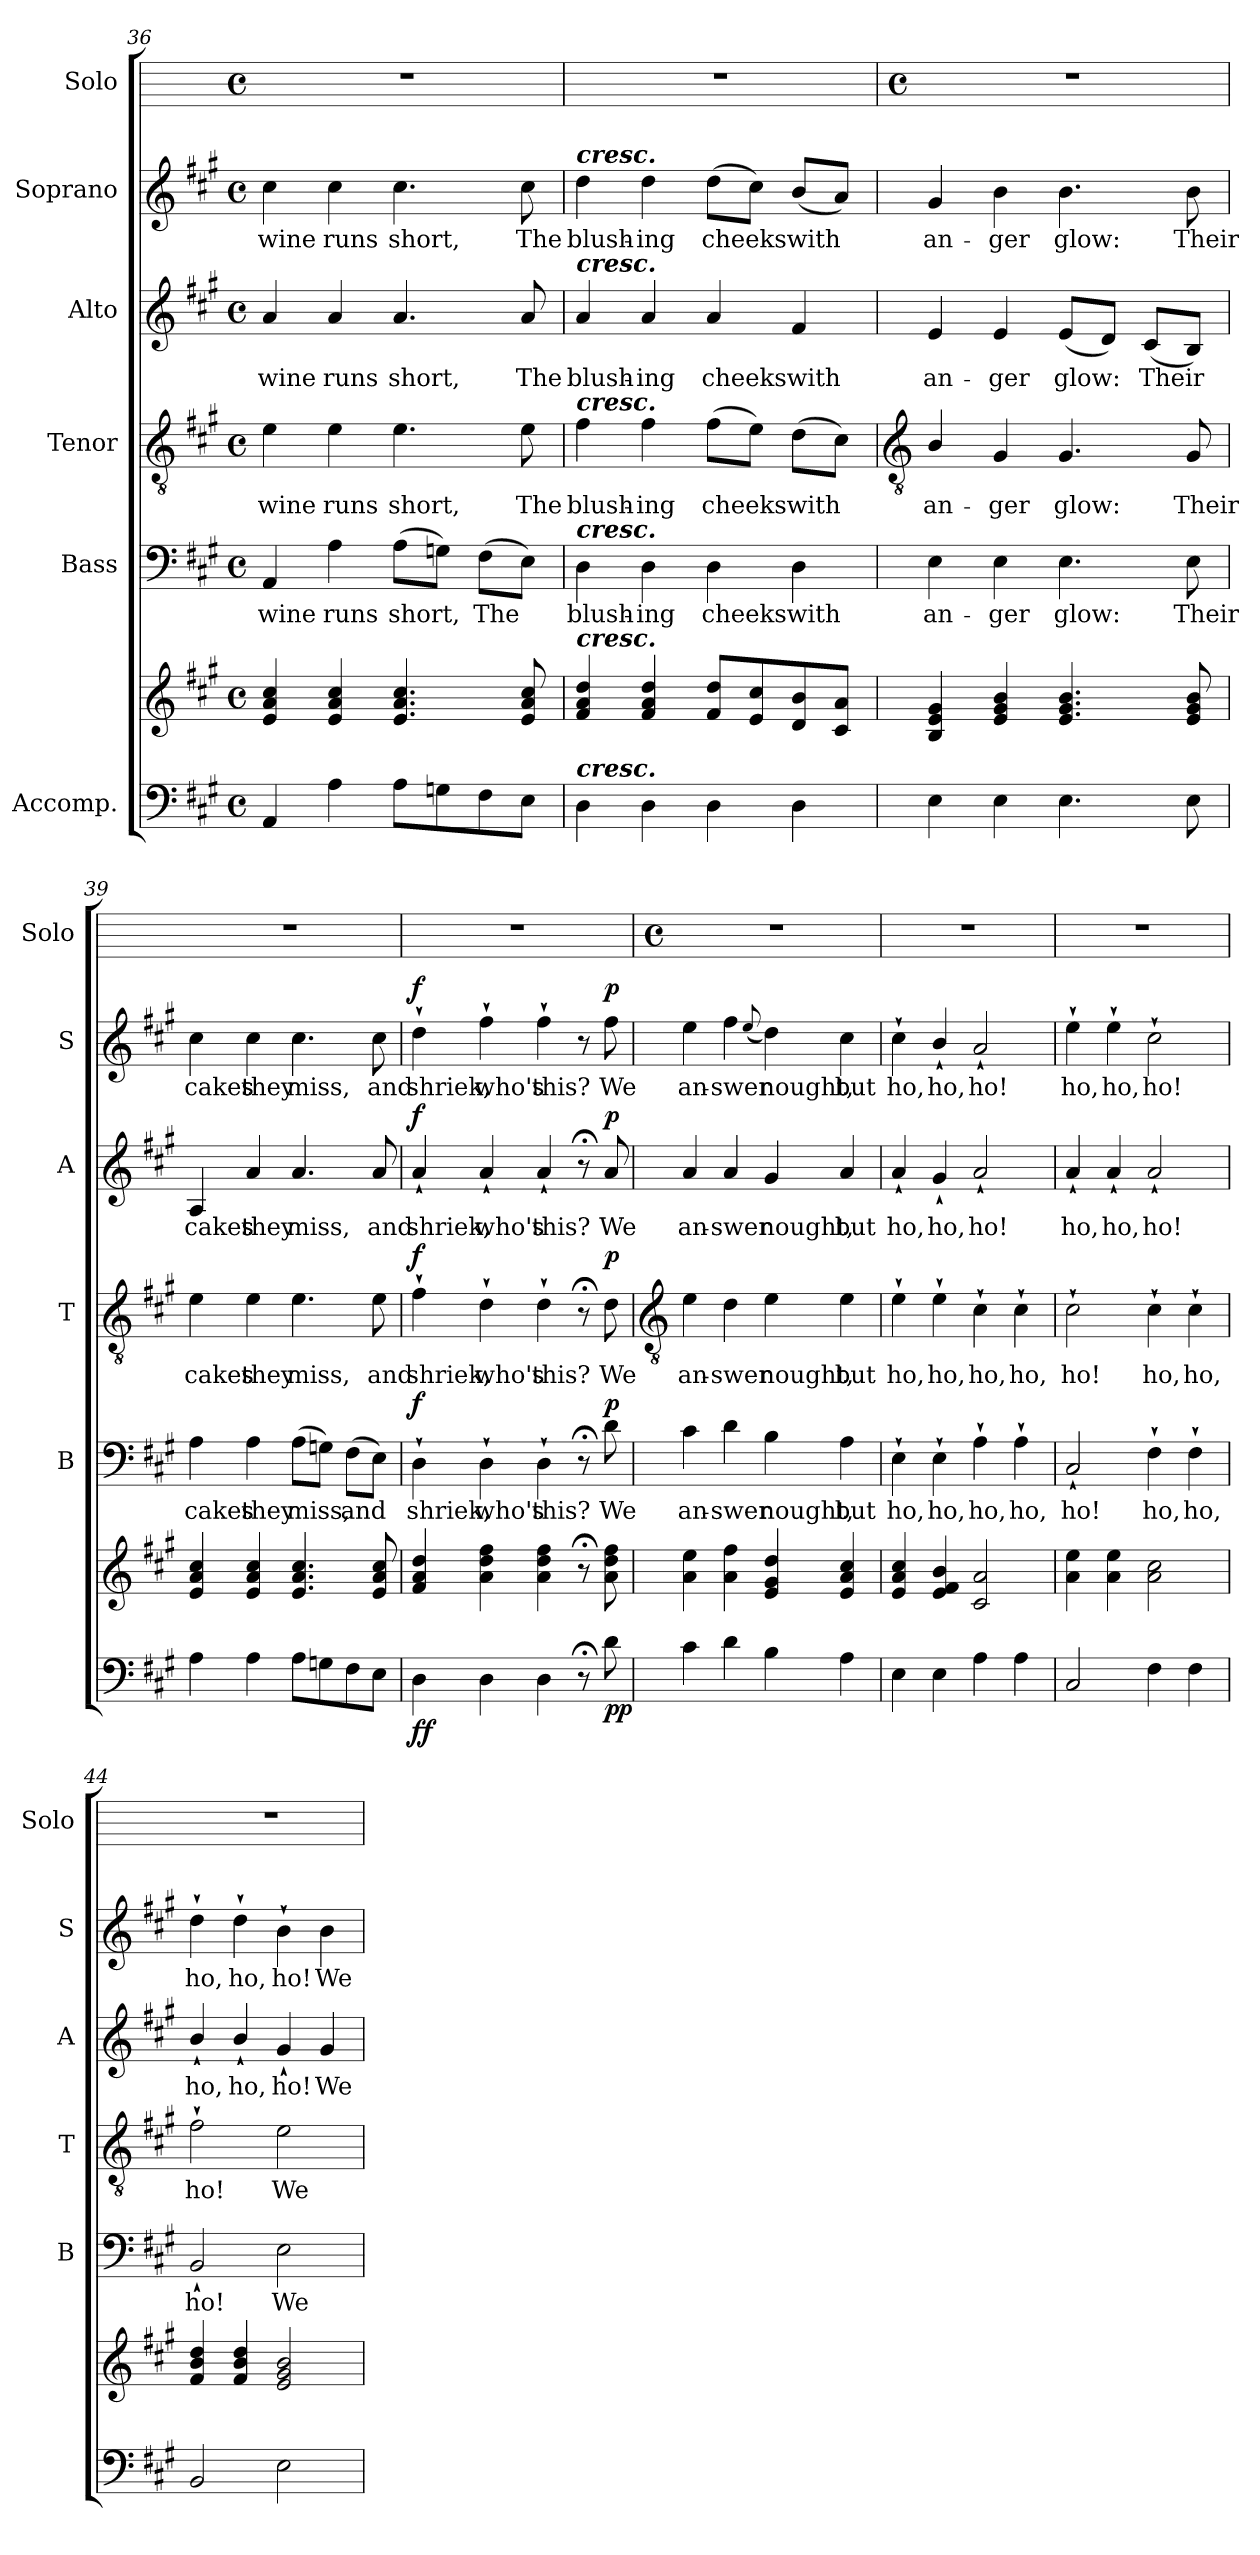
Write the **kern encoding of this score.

**kern	**kern	**dynam	**kern	**text	**dynam	**kern	**text	**dynam	**kern	**text	**dynam	**kern	**text	**dynam	**kern
*part6	*part6	*part6	*part5	*part5	*part5	*part4	*part4	*part4	*part3	*part3	*part3	*part2	*part2	*part2	*part1
*staff7	*staff6	*staff6/7	*staff5	*staff5	*staff5	*staff4	*staff4	*staff4	*staff3	*staff3	*staff3	*staff2	*staff2	*staff2	*staff1
*I"Accomp.	*	*	*I"Bass	*	*	*I"Tenor	*	*	*I"Alto	*	*	*I"Soprano	*	*	*I"Solo
*	*	*	*I'B	*	*	*I'T	*	*	*I'A	*	*	*I'S	*	*	*I'Solo
*clefF4	*clefG2	*	*clefF4	*	*	*clefGv2	*	*	*clefG2	*	*	*clefG2	*	*	*
*k[f#c#g#]	*k[f#c#g#]	*	*k[f#c#g#]	*	*	*k[f#c#g#]	*	*	*k[f#c#g#]	*	*	*k[f#c#g#]	*	*	*
*A:	*A:	*	*A:	*	*	*A:	*	*	*A:	*	*	*A:	*	*	*
*M4/4	*M4/4	*	*M4/4	*	*	*M4/4	*	*	*M4/4	*	*	*M4/4	*	*	*M4/4
*met(c)	*met(c)	*	*met(c)	*	*	*met(c)	*	*	*met(c)	*	*	*met(c)	*	*	*met(c)
=36	=36	=36	=36	=36	=36	=36	=36	=36	=36	=36	=36	=36	=36	=36	=36
!	!	!	!	!LO:LY:b	!	!	!LO:LY:b	!	!	!LO:LY:b	!	!	!LO:LY:b	!	!
4AA	4e 4a 4cc#	.	4AA	wine	.	4e	wine	.	4a	wine	.	4cc#	wine	.	1r
!	!	!	!	!LO:LY:b	!	!	!LO:LY:b	!	!	!LO:LY:b	!	!	!LO:LY:b	!	!
4A	4e 4a 4cc#	.	4A	runs	.	4e	runs	.	4a	runs	.	4cc#	runs	.	.
!	!	!	!	!LO:LY:b	!	!	!LO:LY:b	!	!	!LO:LY:b	!	!	!LO:LY:b	!	!
8AL	4.e 4.a 4.cc#	.	(>8AL	short,	.	4.e	short,	.	4.a	short,	.	4.cc#	short,	.	.
8Gn	.	.	8GnJ)	.	.	.	.	.	.	.	.	.	.	.	.
!	!	!	!	!LO:LY:b	!	!	!	!	!	!	!	!	!	!	!
8F#	.	.	(>8F#L	The	.	.	.	.	.	.	.	.	.	.	.
!	!	!	!	!	!	!	!LO:LY:b	!	!	!LO:LY:b	!	!	!LO:LY:b	!	!
8EJ	8e 8a 8cc#	.	8EJ)	.	.	8e	The	.	8a	The	.	8cc#	The	.	.
=37	=37	=37	=37	=37	=37	=37	=37	=37	=37	=37	=37	=37	=37	=37	=37
!	!	!	!	!	!	!	!	!	!	!	!	!LO:TX:a:Bi:t=cresc.	!	!	!
!	!	!	!	!	!	!	!	!	!LO:TX:a:Bi:t=cresc.	!	!	!	!	!	!
!	!	!	!	!	!	!LO:TX:a:Bi:t=cresc.	!	!	!	!	!	!	!	!	!
!	!	!	!LO:TX:a:Bi:t=cresc.	!	!	!	!	!	!	!	!	!	!	!	!
!	!LO:TX:a:Bi:t=cresc.	!	!	!	!	!	!	!	!	!	!	!	!	!	!
!LO:TX:a:Bi:t=cresc.	!	!	!	!	!	!	!	!	!	!	!	!	!	!	!
!	!	!	!	!LO:LY:b	!	!	!LO:LY:b	!	!	!LO:LY:b	!	!	!LO:LY:b	!	!
4D	4f# 4a 4dd	.	4D	blush-	.	4f#	blush-	.	4a	blush-	.	4dd	blush-	.	1r
!	!	!	!	!LO:LY:b	!	!	!LO:LY:b	!	!	!LO:LY:b	!	!	!LO:LY:b	!	!
4D	4f# 4a 4dd	.	4D	-ing	.	4f#	-ing	.	4a	-ing	.	4dd	-ing	.	.
!	!	!	!	!LO:LY:b	!	!	!LO:LY:b	!	!	!LO:LY:b	!	!	!LO:LY:b	!	!
4D	8f# 8ddL	.	4D	cheeks	.	(>8f#L	cheeks	.	4a	cheeks	.	(>8ddL	cheeks	.	.
.	8e 8cc#	.	.	.	.	8eJ)	.	.	.	.	.	8cc#J)	.	.	.
!	!	!	!	!LO:LY:b	!	!	!LO:LY:b	!	!	!LO:LY:b	!	!	!LO:LY:b	!	!
4D	8d 8b	.	4D	with	.	(>8dL	with	.	4f#	with	.	(<8bL	with	.	.
.	8c# 8aJ	.	.	.	.	8c#J)	.	.	.	.	.	8aJ)	.	.	.
!!LO:LB:g=z
=38	=38	=38	=38	=38	=38	=38	=38	=38	=38	=38	=38	=38	=38	=38	=38
*	*	*	*	*	*	*clefGv2	*	*	*	*	*	*	*	*	*
*	*	*	*	*	*	*	*	*	*	*	*	*	*	*	*M4/4
*	*	*	*	*	*	*	*	*	*	*	*	*	*	*	*met(c)
!	!	!	!	!LO:LY:b	!	!	!LO:LY:b	!	!	!LO:LY:b	!	!	!LO:LY:b	!	!
4E	4B 4e 4g#	.	4E	an-	.	4B/	an-	.	4e	an-	.	4g#	an-	.	1r
!	!	!	!	!LO:LY:b	!	!	!LO:LY:b	!	!	!LO:LY:b	!	!	!LO:LY:b	!	!
4E	4e 4g# 4b	.	4E	-ger	.	4G#	-ger	.	4e	-ger	.	4b	-ger	.	.
!	!	!	!	!LO:LY:b	!	!	!LO:LY:b	!	!	!LO:LY:b	!	!	!LO:LY:b	!	!
4.E	4.e 4.g# 4.b	.	4.E	glow:	.	4.G#	glow:	.	(<8eL	glow:	.	4.b	glow:	.	.
.	.	.	.	.	.	.	.	.	8dJ)	.	.	.	.	.	.
!	!	!	!	!	!	!	!	!	!	!LO:LY:b	!	!	!	!	!
.	.	.	.	.	.	.	.	.	(<8c#L	Their	.	.	.	.	.
!	!	!	!	!LO:LY:b	!	!	!LO:LY:b	!	!	!	!	!	!LO:LY:b	!	!
8E	8e 8g# 8b	.	8E	Their	.	8G#	Their	.	8BJ)	.	.	8b	Their	.	.
=39	=39	=39	=39	=39	=39	=39	=39	=39	=39	=39	=39	=39	=39	=39	=39
!	!	!	!	!LO:LY:b	!	!	!LO:LY:b	!	!	!LO:LY:b	!	!	!LO:LY:b	!	!
4A	4e 4a 4cc#	.	4A	cakes	.	4e	cakes	.	4A	cakes	.	4cc#	cakes	.	1r
!	!	!	!	!LO:LY:b	!	!	!LO:LY:b	!	!	!LO:LY:b	!	!	!LO:LY:b	!	!
4A	4e 4a 4cc#	.	4A	they	.	4e	they	.	4a	they	.	4cc#	they	.	.
!	!	!	!	!LO:LY:b	!	!	!LO:LY:b	!	!	!LO:LY:b	!	!	!LO:LY:b	!	!
8AL	4.e 4.a 4.cc#	.	(>8AL	miss,	.	4.e	miss,	.	4.a	miss,	.	4.cc#	miss,	.	.
8Gn	.	.	8GnJ)	.	.	.	.	.	.	.	.	.	.	.	.
!	!	!	!	!LO:LY:b	!	!	!	!	!	!	!	!	!	!	!
8F#	.	.	(>8F#L	and	.	.	.	.	.	.	.	.	.	.	.
!	!	!	!	!	!	!	!LO:LY:b	!	!	!LO:LY:b	!	!	!LO:LY:b	!	!
8EJ	8e 8a 8cc#	.	8EJ)	.	.	8e	and	.	8a	and	.	8cc#	and	.	.
=40	=40	=40	=40	=40	=40	=40	=40	=40	=40	=40	=40	=40	=40	=40	=40
!	!	!LO:DY:b=2	!	!LO:LY:b	!	!	!LO:LY:b	!	!	!LO:LY:b	!	!	!LO:LY:b	!	!
!	!	!LO:DY:n=1:b	!	!	!LO:DY:b	!	!	!LO:DY:b	!	!	!LO:DY:b	!	!	!LO:DY:b	!
4D	4f# 4a 4dd	f f	4D`	shriek,	f	4f#`	shriek,	f	4a`	shriek,	f	4dd`	shriek,	f	1r
!	!	!	!	!LO:LY:b	!	!	!LO:LY:b	!	!	!LO:LY:b	!	!	!LO:LY:b	!	!
4D	4a 4dd 4ff#	.	4D`	who's	.	4d`	who's	.	4a`	who's	.	4ff#`	who's	.	.
!	!	!	!	!LO:LY:b	!	!	!LO:LY:b	!	!	!LO:LY:b	!	!	!LO:LY:b	!	!
4D	4a 4dd 4ff#	.	4D`	this?	.	4d`	this?	.	4a`	this?	.	4ff#`	this?	.	.
8r;	8r;<	.	8r;<	.	.	8r;<	.	.	8r;<	.	.	8r	.	.	.
!	!	!LO:DY:n=2:b=2	!	!LO:LY:b	!	!	!LO:LY:b	!	!	!LO:LY:b	!	!	!LO:LY:b	!	!
!	!	!LO:DY:n=3:b	!	!	!LO:DY:b	!	!	!LO:DY:b	!	!	!LO:DY:b	!	!	!LO:DY:b	!
8d	8a 8dd 8ff#	p p	8d	We	p	8d	We	p	8a	We	p	8ff#	We	p	.
!!LO:LB:g=z
=41	=41	=41	=41	=41	=41	=41	=41	=41	=41	=41	=41	=41	=41	=41	=41
*	*	*	*	*	*	*clefGv2	*	*	*	*	*	*	*	*	*
*	*	*	*	*	*	*	*	*	*	*	*	*	*	*	*M4/4
*	*	*	*	*	*	*	*	*	*	*	*	*	*	*	*met(c)
!	!	!	!	!LO:LY:b	!	!	!LO:LY:b	!	!	!LO:LY:b	!	!	!LO:LY:b	!	!
4c#	4a 4ee	.	4c#	an-	.	4e	an-	.	4a	an-	.	4ee	an-	.	1r
!	!	!	!	!LO:LY:b	!	!	!LO:LY:b	!	!	!LO:LY:b	!	!	!LO:LY:b	!	!
4d	4a 4ff#	.	4d	-swer	.	4d	-swer	.	4a	-swer	.	4ff#	-swer	.	.
.	.	.	.	.	.	.	.	.	.	.	.	(>8qqee/	.	.	.
!	!	!	!	!LO:LY:b	!	!	!LO:LY:b	!	!	!LO:LY:b	!	!	!LO:LY:b	!	!
4B	4e 4g# 4dd	.	4B	nought,	.	4e	nought,	.	4g#	nought,	.	4dd)	nought,	.	.
!	!	!	!	!LO:LY:b	!	!	!LO:LY:b	!	!	!LO:LY:b	!	!	!LO:LY:b	!	!
4A	4e 4a 4cc#	.	4A	but	.	4e	but	.	4a	but	.	4cc#	but	.	.
=42	=42	=42	=42	=42	=42	=42	=42	=42	=42	=42	=42	=42	=42	=42	=42
!	!	!	!	!LO:LY:b	!	!	!LO:LY:b	!	!	!LO:LY:b	!	!	!LO:LY:b	!	!
4E	4e 4a 4cc#	.	4E`	ho,	.	4e`	ho,	.	4a`	ho,	.	4cc#`	ho,	.	1r
!	!	!	!	!LO:LY:b	!	!	!LO:LY:b	!	!	!LO:LY:b	!	!	!LO:LY:b	!	!
4E\	4e/ 4f#/ 4b/	.	4E`\	ho,	.	4e`\	ho,	.	4g#`/	ho,	.	4b`/	ho,	.	.
!	!	!	!	!LO:LY:b	!	!	!LO:LY:b	!	!	!LO:LY:b	!	!	!LO:LY:b	!	!
4A	2c# 2a	.	4A`	ho,	.	4c#`	ho,	.	2a`	ho!	.	2a`	ho!	.	.
!	!	!	!	!LO:LY:b	!	!	!LO:LY:b	!	!	!	!	!	!	!	!
4A	.	.	4A`	ho,	.	4c#`	ho,	.	.	.	.	.	.	.	.
=43	=43	=43	=43	=43	=43	=43	=43	=43	=43	=43	=43	=43	=43	=43	=43
!	!	!	!	!LO:LY:b	!	!	!LO:LY:b	!	!	!LO:LY:b	!	!	!LO:LY:b	!	!
2C#	4a 4ee	.	2C#`	ho!	.	2c#`	ho!	.	4a`	ho,	.	4ee`	ho,	.	1r
!	!	!	!	!	!	!	!	!	!	!LO:LY:b	!	!	!LO:LY:b	!	!
.	4a 4ee	.	.	.	.	.	.	.	4a`	ho,	.	4ee`	ho,	.	.
!	!	!	!	!LO:LY:b	!	!	!LO:LY:b	!	!	!LO:LY:b	!	!	!LO:LY:b	!	!
4F#\	2a 2cc#	.	4F#`\	ho,	.	4c#`\	ho,	.	2a`	ho!	.	2cc#`	ho!	.	.
!	!	!	!	!LO:LY:b	!	!	!LO:LY:b	!	!	!	!	!	!	!	!
4F#\	.	.	4F#`\	ho,	.	4c#`\	ho,	.	.	.	.	.	.	.	.
=44	=44	=44	=44	=44	=44	=44	=44	=44	=44	=44	=44	=44	=44	=44	=44
!	!	!	!	!LO:LY:b	!	!	!LO:LY:b	!	!	!LO:LY:b	!	!	!LO:LY:b	!	!
2BB	4f# 4b 4dd	.	2BB`	ho!	.	2f#`	ho!	.	4b`/	ho,	.	4dd`	ho,	.	1r
!	!	!	!	!	!	!	!	!	!	!LO:LY:b	!	!	!LO:LY:b	!	!
.	4f# 4b 4dd	.	.	.	.	.	.	.	4b`/	ho,	.	4dd`	ho,	.	.
!	!	!	!	!LO:LY:b	!	!	!LO:LY:b	!	!	!LO:LY:b	!	!	!LO:LY:b	!	!
2E	2e 2g# 2b	.	2E	We	.	2e	We	.	4g#`	ho!	.	4b`	ho!	.	.
!	!	!	!	!	!	!	!	!	!	!LO:LY:b	!	!	!LO:LY:b	!	!
.	.	.	.	.	.	.	.	.	4g#	We	.	4b	We	.	.
=	=	=	=	=	=	=	=	=	=	=	=	=	=	=	=
*-	*-	*-	*-	*-	*-	*-	*-	*-	*-	*-	*-	*-	*-	*-	*-
